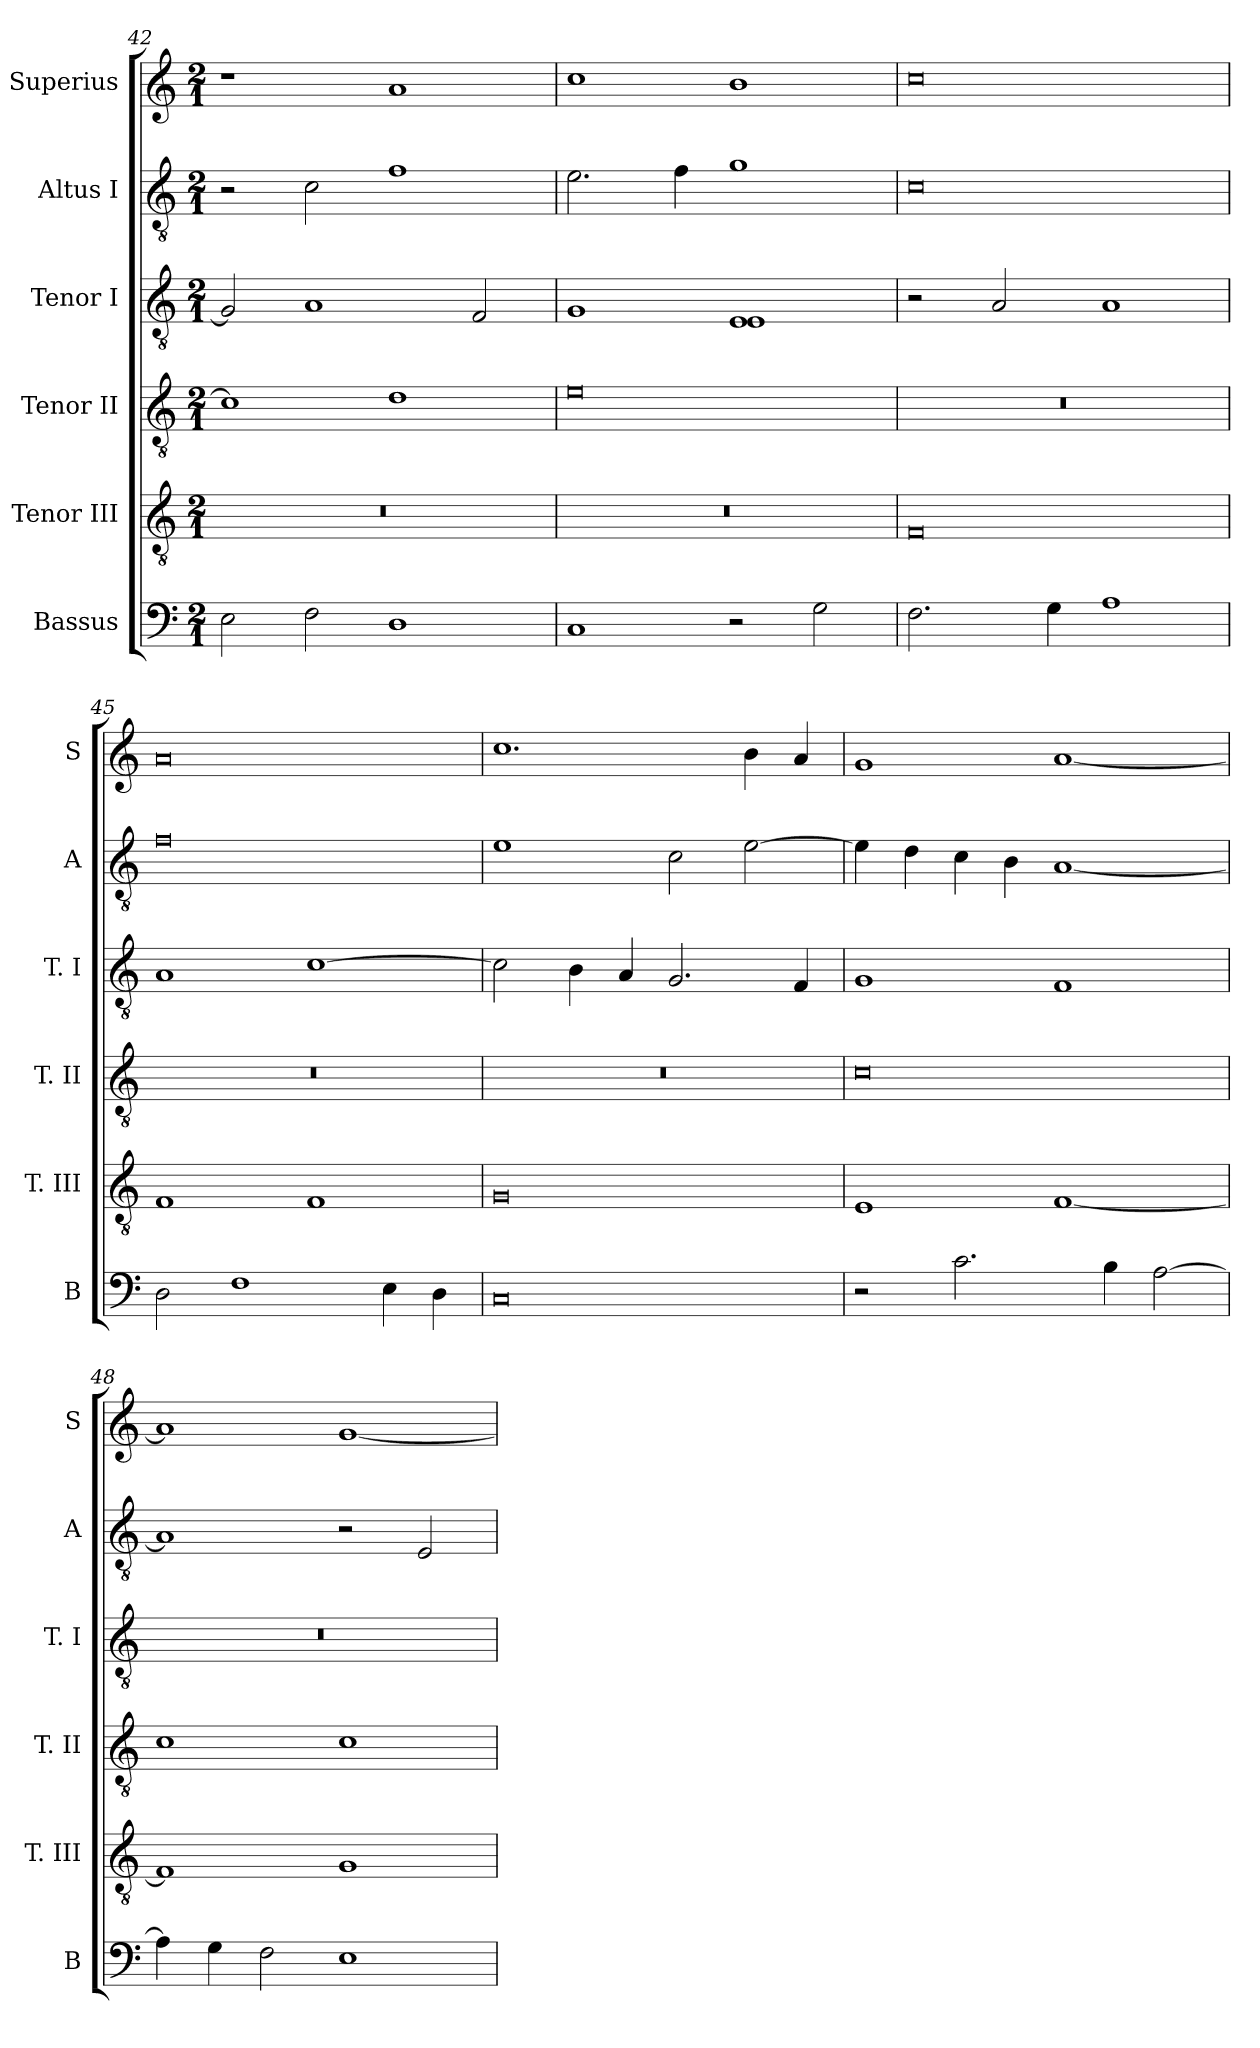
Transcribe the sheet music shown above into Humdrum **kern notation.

**kern	**kern	**kern	**kern	**kern	**kern
*part6	*part5	*part4	*part3	*part2	*part1
*staff6	*staff5	*staff4	*staff3	*staff2	*staff1
*I"Bassus	*I"Tenor III	*I"Tenor II	*I"Tenor I	*I"Altus I	*I"Superius
*I'B	*I'T. III	*I'T. II	*I'T. I	*I'A	*I'S
*clefF4	*clefGv2	*clefGv2	*clefGv2	*clefGv2	*clefG2
*k[]	*k[]	*k[]	*k[]	*k[]	*k[]
*C:	*C:	*C:	*C:	*C:	*C:
*M2/1	*M2/1	*M2/1	*M2/1	*M2/1	*M2/1
=42	=42	=42	=42	=42	=42
2E	0r	1c]	2G]	2r	1r
2F	.	.	1A	2c	.
1D	.	1d	.	1f	1a
.	.	.	2F	.	.
=43	=43	=43	=43	=43	=43
*	*	*	*^	*	*
1C	0r	0e	1G	1ryy	2.e	1cc
.	.	.	.	.	4f	.
2r	.	.	1E	1E	1g	1b
2G	.	.	.	.	.	.
*	*	*	*v	*v	*	*
=44	=44	=44	=44	=44	=44
2.F	0F	0r	2r	0c	0cc
.	.	.	2A	.	.
4G	.	.	.	.	.
1A	.	.	1A	.	.
=45	=45	=45	=45	=45	=45
2D	1F	0r	1A	0f	0a
1F	.	.	.	.	.
.	1F	.	[1c	.	.
4E	.	.	.	.	.
4D	.	.	.	.	.
=46	=46	=46	=46	=46	=46
0C	0G	0r	2c]	1e	1.cc
.	.	.	4B	.	.
.	.	.	4A	.	.
.	.	.	2.G	2c	.
.	.	.	.	[2e	4b
.	.	.	4F	.	4a
=47	=47	=47	=47	=47	=47
2r	1E	0c	1G	4e]	1g
.	.	.	.	4d	.
2.c	.	.	.	4c	.
.	.	.	.	4B	.
.	[1F	.	1F	[1A	[1a
4B	.	.	.	.	.
[2A	.	.	.	.	.
=48	=48	=48	=48	=48	=48
4A]	1F]	1c	0r	1A]	1a]
4G	.	.	.	.	.
2F	.	.	.	.	.
1E	1G	1c	.	2r	[1g
.	.	.	.	2E	.
=	=	=	=	=	=
*-	*-	*-	*-	*-	*-
